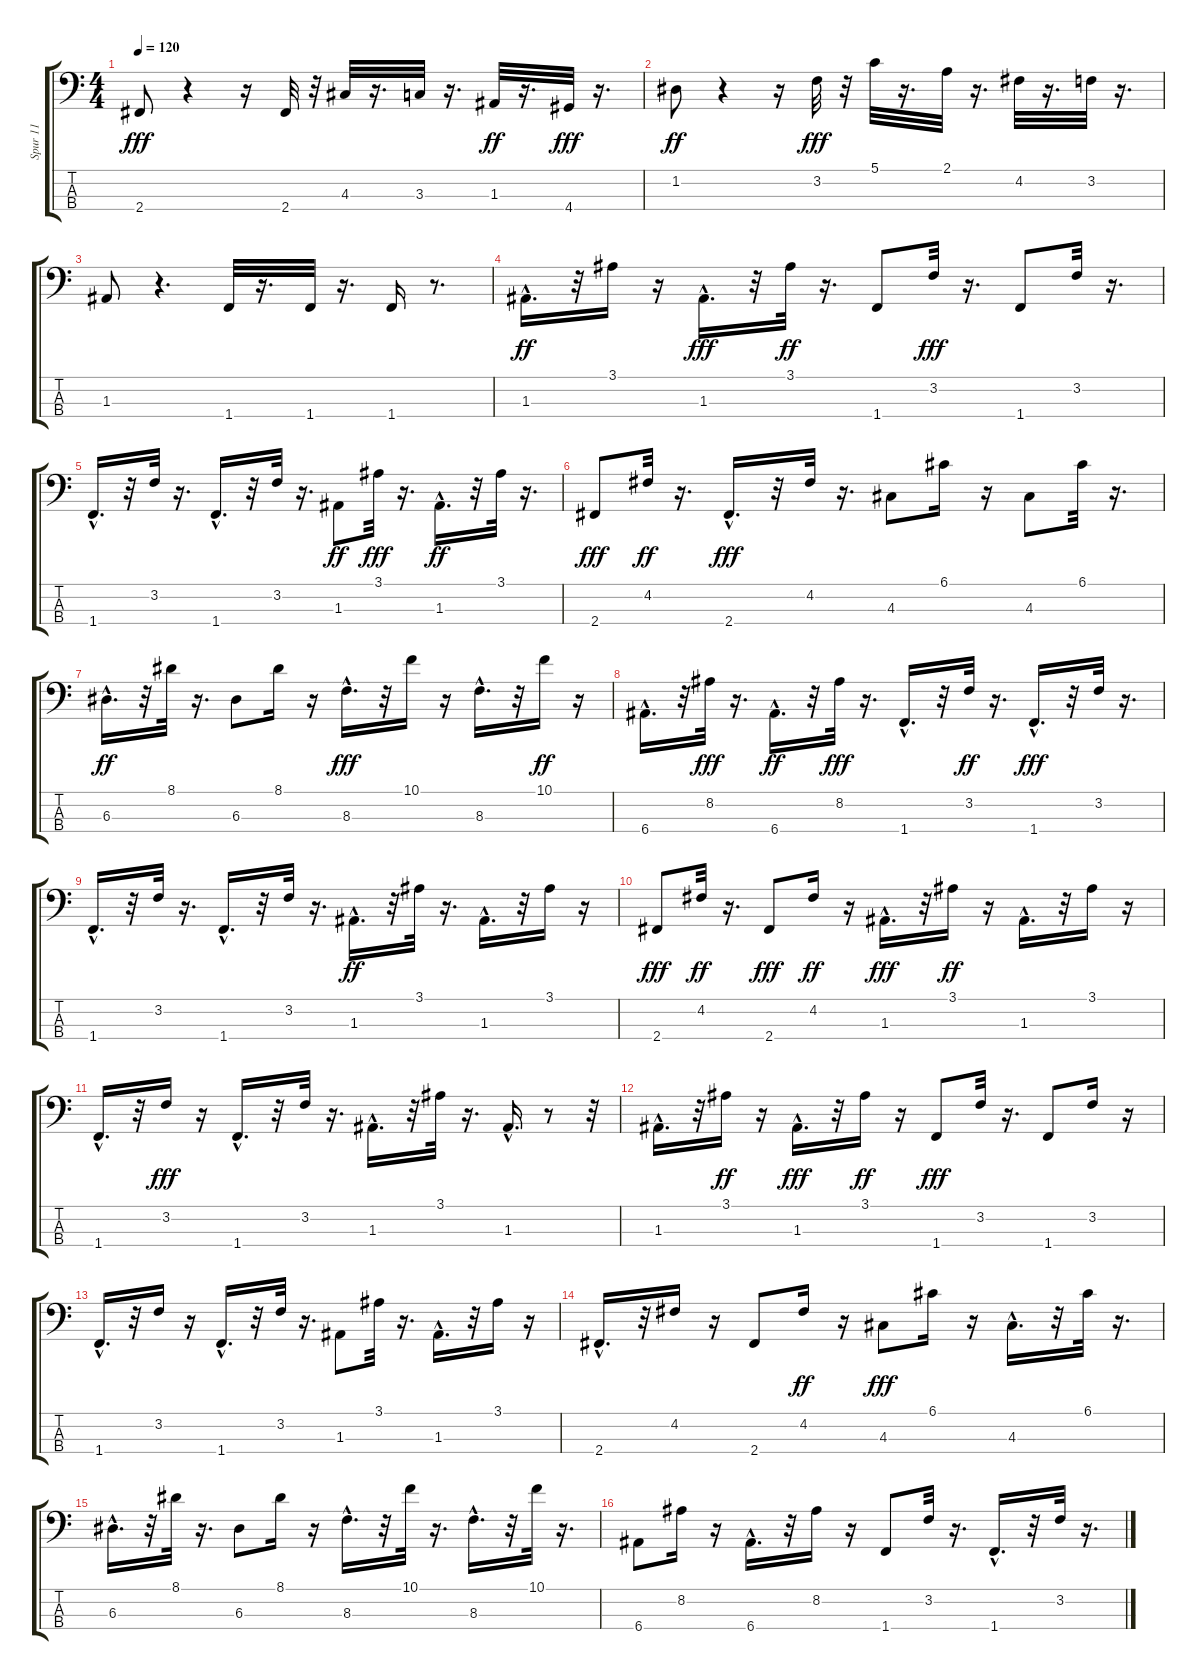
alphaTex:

\track ("Spur 11" "Spur 11") {instrument electricbasspick}
\staff {score tabs}
\tuning (G2 D2 A1 E1) {hide}
\ts (4 4)
\tempo 120
\clef f4
\ks c
2.4.8{dy fff instrument electricbasspick} r.4 r.16 2.4.32 r.32 4.3.32 r.16{d} 3.3.32 r.16{d} 1.3.32{dy ff} r.16{d} 4.4.32{dy fff} r.16{d} |
1.2.8{dy ff} r.4 r.16 3.2.32{dy fff} r.32 5.1.32 r.16{d} 2.1.32 r.16{d} 4.2.32 r.16{d} 3.2.32 r.16{d} |
1.3.8 r.4{d} 1.4.32 r.16{d} 1.4.32 r.16{d} 1.4.16 r.8{d} |
1.3{hac}.16{d dy ff instrument electricbasspick} r.32 3.1.16 r.16 1.3{hac}.16{d dy fff} r.32 3.1.32{dy ff} r.16{d} 1.4.8 3.2.32{dy fff} r.16{d} 1.4.8 3.2.32 r.16{d} |
1.4{hac}.16{d} r.32 3.2.32 r.16{d} 1.4{hac}.16{d} r.32 3.2.32 r.16{d} 1.3.8{dy ff} 3.1.32{dy fff} r.16{d} 1.3{hac}.16{d dy ff} r.32 3.1.32 r.16{d} |
2.4.8{dy fff} 4.2.32{dy ff} r.16{d} 2.4{hac}.16{d dy fff} r.32 4.2.32 r.16{d} 4.3.8 6.1.16 r.16 4.3.8 6.1.32 r.16{d} |
6.3{hac}.16{d dy ff} r.32 8.1.32 r.16{d} 6.3.8 8.1.16 r.16 8.3{hac}.16{d dy fff} r.32 10.1.16 r.16 8.3{hac}.16{d} r.32 10.1.16{dy ff} r.16 |
6.4{hac}.16{d} r.32 8.2.32{dy fff} r.16{d} 6.4{hac}.16{d dy ff} r.32 8.2.32{dy fff} r.16{d} 1.4{hac}.16{d} r.32 3.2.32{dy ff} r.16{d} 1.4{hac}.16{d dy fff} r.32 3.2.32 r.16{d} |
1.4{hac}.16{d} r.32 3.2.32 r.16{d} 1.4{hac}.16{d} r.32 3.2.32 r.16{d} 1.3{hac}.16{d dy ff} r.32 3.1.32 r.16{d} 1.3{hac}.16{d} r.32 3.1.16 r.16 |
2.4.8{dy fff} 4.2.32{dy ff} r.16{d} 2.4.8{dy fff} 4.2.16{dy ff} r.16 1.3{hac}.16{d dy fff} r.32 3.1.16{dy ff} r.16 1.3{hac}.16{d} r.32 3.1.16 r.16 |
1.4{hac}.16{d} r.32 3.2.16{dy fff} r.16 1.4{hac}.16{d} r.32 3.2.32 r.16{d} 1.3{hac}.16{d} r.32 3.1.32 r.16{d} 1.3{hac}.16{d} r.8 r.32 |
1.3{hac}.16{d instrument electricbasspick} r.32 3.1.16{dy ff} r.16 1.3{hac}.16{d dy fff} r.32 3.1.16{dy ff} r.16 1.4.8{dy fff} 3.2.32 r.16{d} 1.4.8 3.2.16 r.16 |
1.4{hac}.16{d} r.32 3.2.16 r.16 1.4{hac}.16{d} r.32 3.2.32 r.16{d} 1.3.8 3.1.32 r.16{d} 1.3{hac}.16{d} r.32 3.1.16 r.16 |
2.4{hac}.16{d} r.32 4.2.16 r.16 2.4.8 4.2.16{dy ff} r.16 4.3.8{dy fff} 6.1.16 r.16 4.3{hac}.16{d} r.32 6.1.32 r.16{d} |
6.3{hac}.16{d} r.32 8.1.32 r.16{d} 6.3.8 8.1.16 r.16 8.3{hac}.16{d} r.32 10.1.32 r.16{d} 8.3{hac}.16{d} r.32 10.1.32 r.16{d} |
6.4.8 8.2.16 r.16 6.4{hac}.16{d} r.32 8.2.16 r.16 1.4.8 3.2.32 r.16{d} 1.4{hac}.16{d} r.32 3.2.32 r.16{d}
